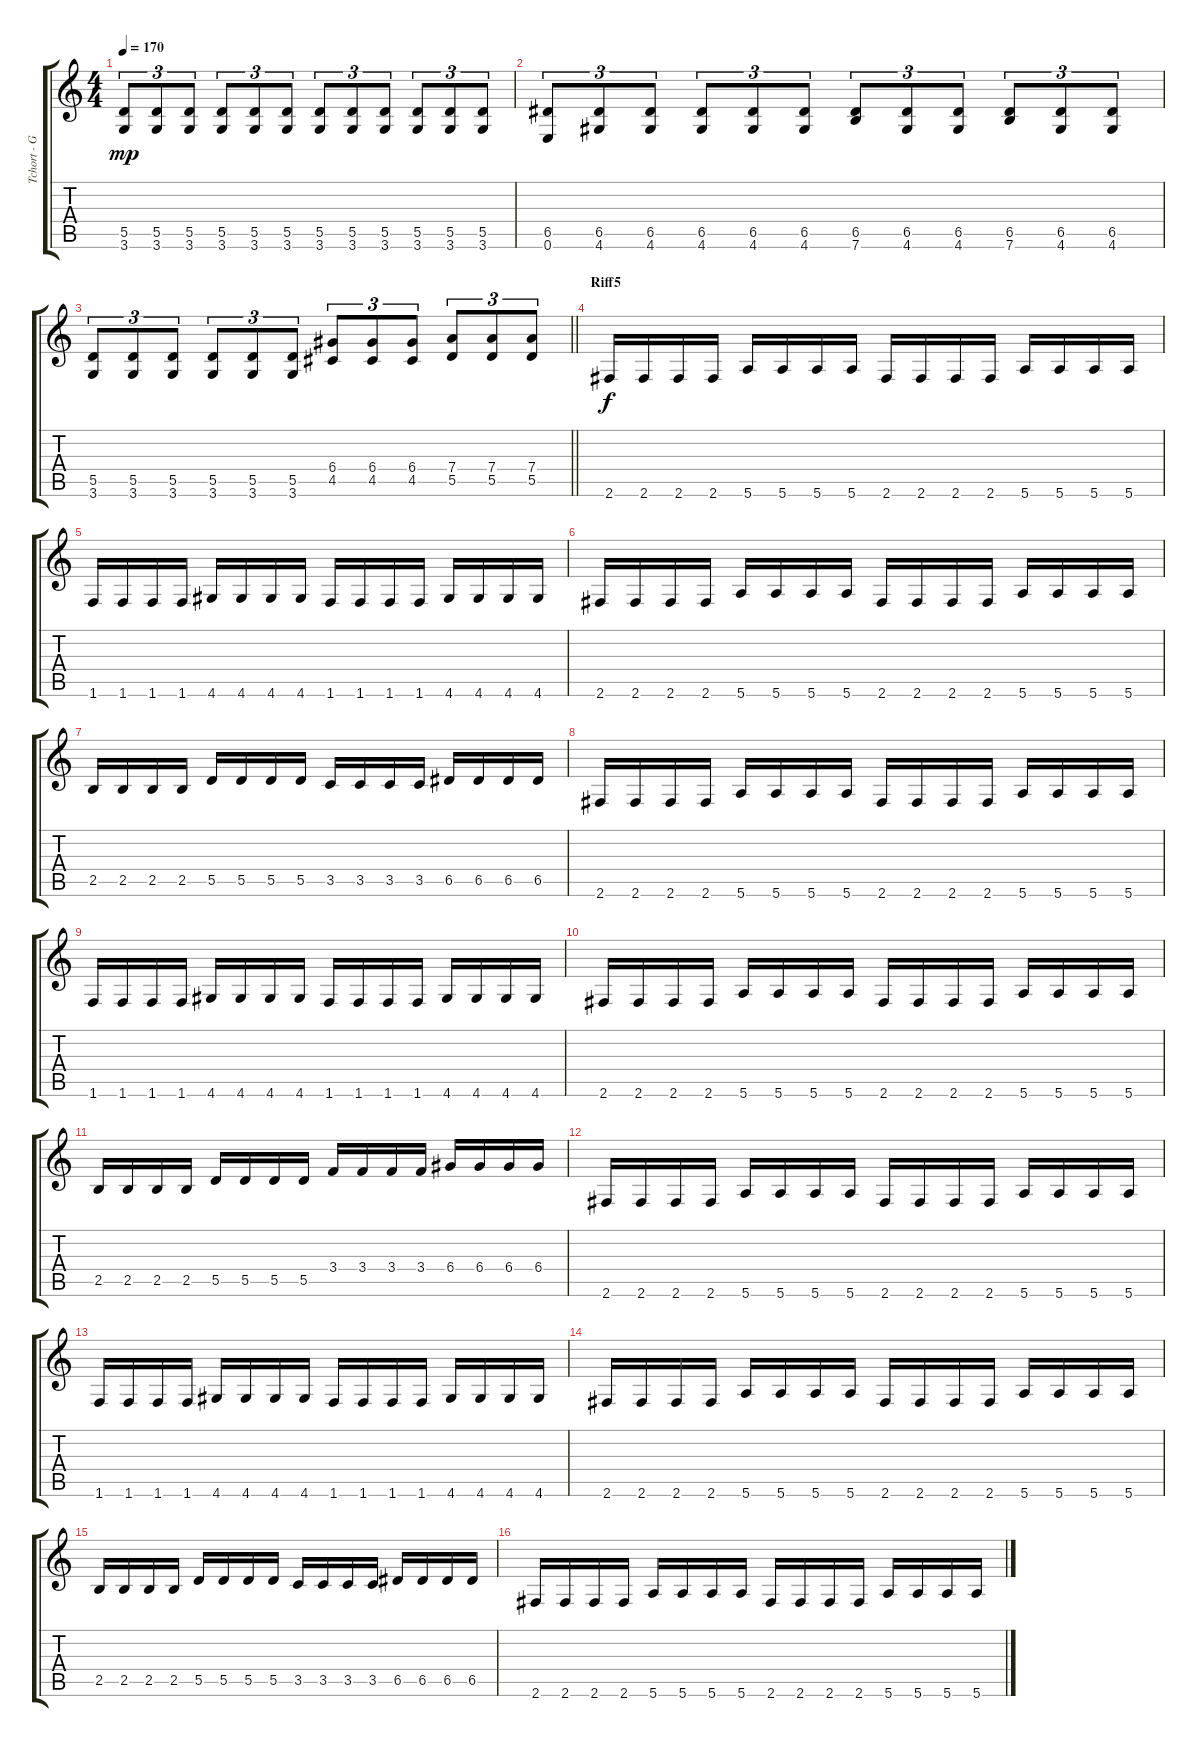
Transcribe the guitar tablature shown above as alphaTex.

\track ("Tchort - Guitar" "Tchort - G") {instrument distortionguitar}
\staff {score tabs}
\tuning (E4 B3 G3 D3 A2 E2) {hide}
\ts (4 4)
\tempo 170
\clef g2
\ks c
(5.5 3.6).8{tu (3 2) dy mp} (5.5 3.6).8{tu (3 2)} (5.5 3.6).8{tu (3 2)} (5.5 3.6).8{tu (3 2)} (5.5 3.6).8{tu (3 2)} (5.5 3.6).8{tu (3 2)} (5.5 3.6).8{tu (3 2)} (5.5 3.6).8{tu (3 2)} (5.5 3.6).8{tu (3 2)} (5.5 3.6).8{tu (3 2)} (5.5 3.6).8{tu (3 2)} (5.5 3.6).8{tu (3 2)} |
(6.5 0.6).8{tu (3 2)} (6.5 4.6).8{tu (3 2)} (6.5 4.6).8{tu (3 2)} (6.5 4.6).8{tu (3 2)} (6.5 4.6).8{tu (3 2)} (6.5 4.6).8{tu (3 2)} (6.5 7.6).8{tu (3 2)} (6.5 4.6).8{tu (3 2)} (6.5 4.6).8{tu (3 2)} (6.5 7.6).8{tu (3 2)} (6.5 4.6).8{tu (3 2)} (6.5 4.6).8{tu (3 2)} |
\barLineRight lightlight
(5.5 3.6).8{tu (3 2)} (5.5 3.6).8{tu (3 2)} (5.5 3.6).8{tu (3 2)} (5.5 3.6).8{tu (3 2)} (5.5 3.6).8{tu (3 2)} (5.5 3.6).8{tu (3 2)} (6.4 4.5).8{tu (3 2)} (6.4 4.5).8{tu (3 2)} (6.4 4.5).8{tu (3 2)} (7.4 5.5).8{tu (3 2)} (7.4 5.5).8{tu (3 2)} (7.4 5.5).8{tu (3 2)} |
\section ("" "Riff5")
2.6.16{dy f} 2.6.16 2.6.16 2.6.16 5.6.16 5.6.16 5.6.16 5.6.16 2.6.16 2.6.16 2.6.16 2.6.16 5.6.16 5.6.16 5.6.16 5.6.16 |
1.6.16 1.6.16 1.6.16 1.6.16 4.6.16 4.6.16 4.6.16 4.6.16 1.6.16 1.6.16 1.6.16 1.6.16 4.6.16 4.6.16 4.6.16 4.6.16 |
2.6.16 2.6.16 2.6.16 2.6.16 5.6.16 5.6.16 5.6.16 5.6.16 2.6.16 2.6.16 2.6.16 2.6.16 5.6.16 5.6.16 5.6.16 5.6.16 |
2.5.16 2.5.16 2.5.16 2.5.16 5.5.16 5.5.16 5.5.16 5.5.16 3.5.16 3.5.16 3.5.16 3.5.16 6.5.16 6.5.16 6.5.16 6.5.16 |
2.6.16 2.6.16 2.6.16 2.6.16 5.6.16 5.6.16 5.6.16 5.6.16 2.6.16 2.6.16 2.6.16 2.6.16 5.6.16 5.6.16 5.6.16 5.6.16 |
1.6.16 1.6.16 1.6.16 1.6.16 4.6.16 4.6.16 4.6.16 4.6.16 1.6.16 1.6.16 1.6.16 1.6.16 4.6.16 4.6.16 4.6.16 4.6.16 |
2.6.16 2.6.16 2.6.16 2.6.16 5.6.16 5.6.16 5.6.16 5.6.16 2.6.16 2.6.16 2.6.16 2.6.16 5.6.16 5.6.16 5.6.16 5.6.16 |
2.5.16 2.5.16 2.5.16 2.5.16 5.5.16 5.5.16 5.5.16 5.5.16 3.4.16 3.4.16 3.4.16 3.4.16 6.4.16 6.4.16 6.4.16 6.4.16 |
2.6.16 2.6.16 2.6.16 2.6.16 5.6.16 5.6.16 5.6.16 5.6.16 2.6.16 2.6.16 2.6.16 2.6.16 5.6.16 5.6.16 5.6.16 5.6.16 |
1.6.16 1.6.16 1.6.16 1.6.16 4.6.16 4.6.16 4.6.16 4.6.16 1.6.16 1.6.16 1.6.16 1.6.16 4.6.16 4.6.16 4.6.16 4.6.16 |
2.6.16 2.6.16 2.6.16 2.6.16 5.6.16 5.6.16 5.6.16 5.6.16 2.6.16 2.6.16 2.6.16 2.6.16 5.6.16 5.6.16 5.6.16 5.6.16 |
2.5.16 2.5.16 2.5.16 2.5.16 5.5.16 5.5.16 5.5.16 5.5.16 3.5.16 3.5.16 3.5.16 3.5.16 6.5.16 6.5.16 6.5.16 6.5.16 |
2.6.16 2.6.16 2.6.16 2.6.16 5.6.16 5.6.16 5.6.16 5.6.16 2.6.16 2.6.16 2.6.16 2.6.16 5.6.16 5.6.16 5.6.16 5.6.16
